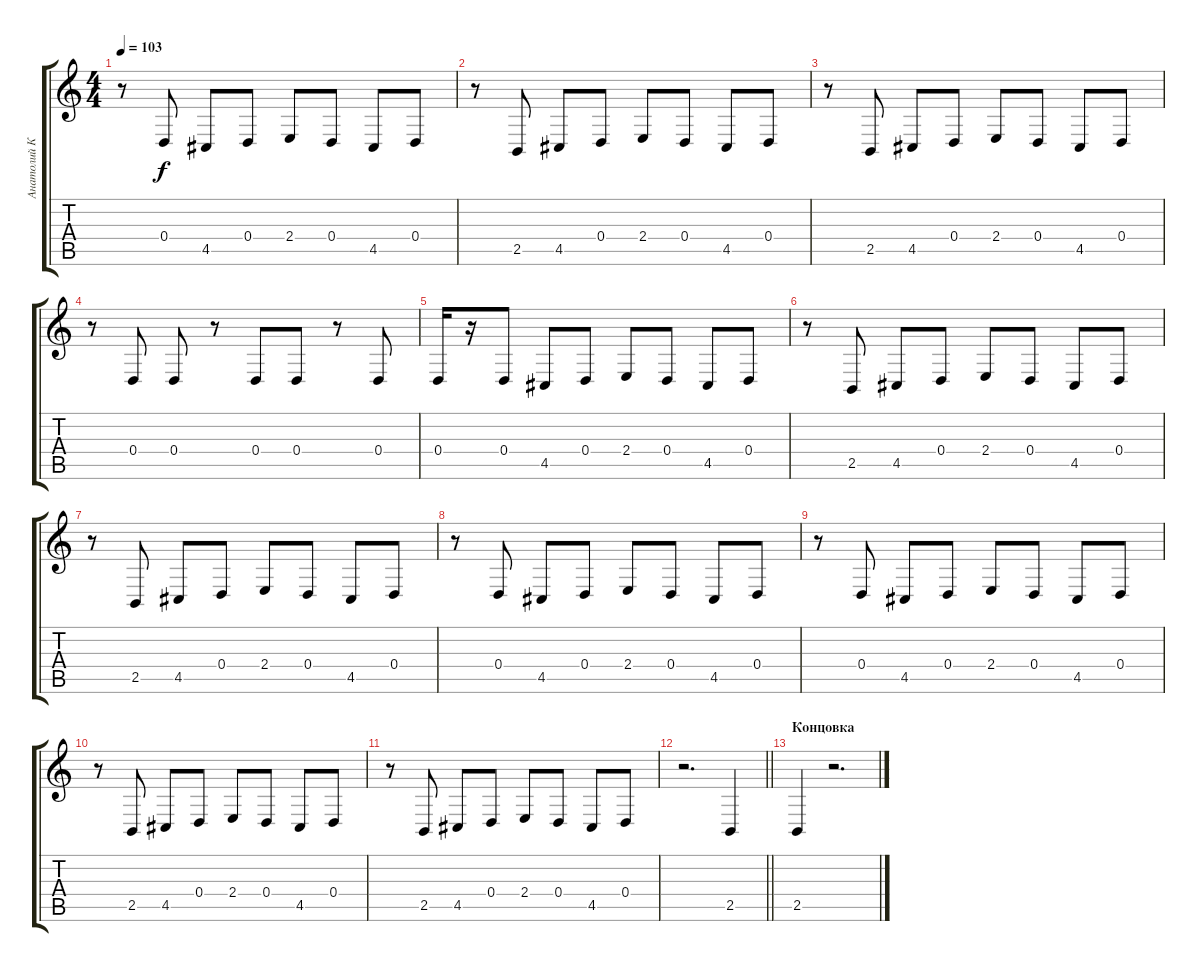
\track ("Анатолий Кулешов (бэк-вокал)" "Анатолий К") {instrument synthvoice}
\staff {score tabs}
\tuning (E4 B3 G3 D3 A2 E2) {hide}
\ts (4 4)
\tempo 103
\clef g2
\ks c
r.8{dy f} 0.4.8 4.5.8 0.4.8 2.4.8 0.4.8 4.5.8 0.4.8 |
r.8 2.5.8 4.5.8 0.4.8 2.4.8 0.4.8 4.5.8 0.4.8 |
r.8 2.5.8 4.5.8 0.4.8 2.4.8 0.4.8 4.5.8 0.4.8 |
r.8 0.4.8 0.4.8 r.8 0.4.8 0.4.8 r.8 0.4.8 |
0.4.16 r.16 0.4.8 4.5.8 0.4.8 2.4.8 0.4.8 4.5.8 0.4.8 |
r.8 2.5.8 4.5.8 0.4.8 2.4.8 0.4.8 4.5.8 0.4.8 |
r.8 2.5.8 4.5.8 0.4.8 2.4.8 0.4.8 4.5.8 0.4.8 |
r.8 0.4.8 4.5.8 0.4.8 2.4.8 0.4.8 4.5.8 0.4.8 |
r.8 0.4.8 4.5.8 0.4.8 2.4.8 0.4.8 4.5.8 0.4.8 |
r.8 2.5.8 4.5.8 0.4.8 2.4.8 0.4.8 4.5.8 0.4.8 |
r.8 2.5.8 4.5.8 0.4.8 2.4.8 0.4.8 4.5.8 0.4.8 |
\barLineRight lightlight
r.2{d} 2.5.4 |
\section ("" "Концовка")
2.5.4 r.2{d}
